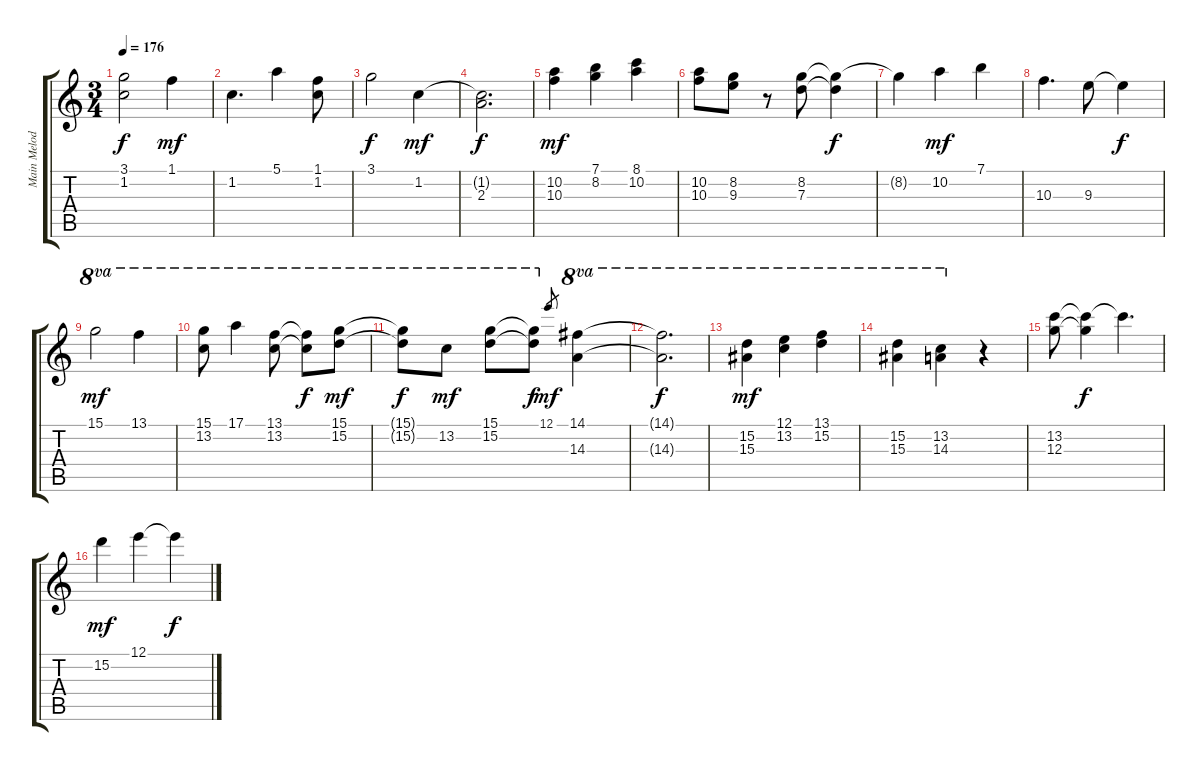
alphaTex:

\track ("Main Melody / Intro" "Main Melod") {instrument acousticguitarsteel}
\staff {score tabs}
\tuning (E4 B3 G3 D3 A2 E2) {hide}
\ts (3 4)
\tempo 176
\clef g2
\ks c
(3.1 1.2).2{dy f} 1.1.4{dy mf} |
1.2.4{d} 5.1.4 (1.1 1.2).8 |
3.1.2{dy f} 1.2.4{dy mf} |
(1.2{t} 2.3).2{d dy f} |
(10.2 10.3).4{dy mf} (7.1 8.2).4 (8.1 10.2).4 |
(10.2 10.3).8 (8.2 9.3).8 r.8 (8.2 7.3).8 (8.2{t} 7.3{t}).4{dy f} |
8.2{t}.4 10.2.4{dy mf} 7.1.4 |
10.3.4{d} 9.3.8 9.3{t}.4{dy f} |
15.1.2{ot 8va dy mf} 13.1.4{ot 8va} |
(15.1 13.2).8{ot 8va} 17.1.4{ot 8va} (13.1 13.2).8{ot 8va} (13.1{t} 13.2{t}).8{ot 8va dy f} (15.1 15.2).8{ot 8va dy mf} |
(15.1{t} 15.2{t}).8{ot 8va dy f} 13.2.8{ot 8va dy mf} (15.1 15.2).8{ot 8va} (15.1{t} 15.2{t}).8{ot 8va dy f} 12.1.8{gr dy mf} (14.1 14.3).4{ot 8va} |
(14.1{t} 14.3{t}).2{d ot 8va dy f} |
(15.2 15.3).4{ot 8va dy mf} (12.1 13.2).4{ot 8va} (13.1 15.2).4{ot 8va} |
(15.2 15.3).4{ot 8va} (13.2 14.3).4{ot 8va} r.4 |
(13.2 12.3).8 (13.2{t} 12.3{t}).4{dy f} 13.2{t}.4{d} |
15.2.4{dy mf} 12.1.4 12.1{t}.4{dy f}
